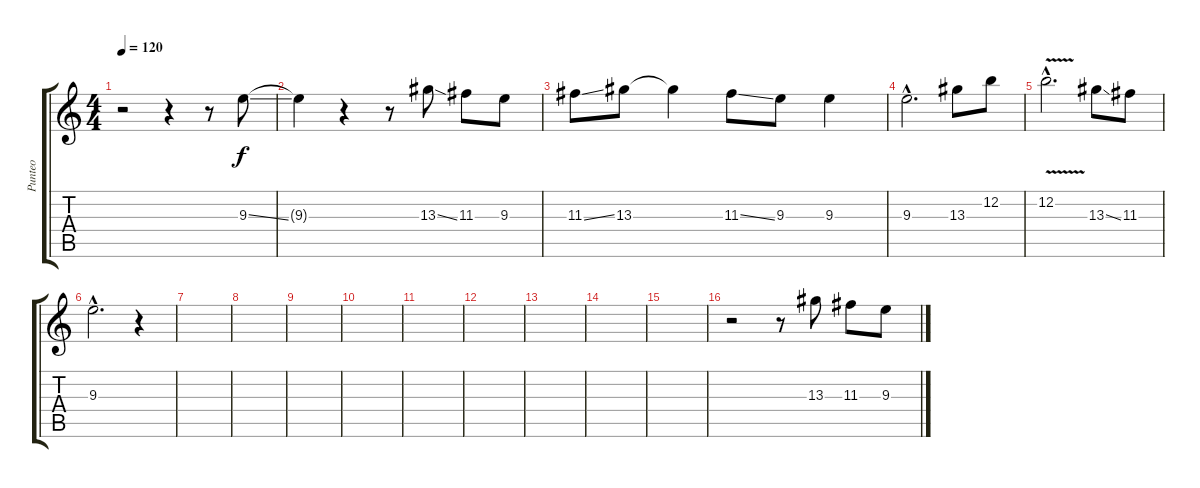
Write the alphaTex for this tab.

\track ("Punteo" "Punteo") {instrument electricguitarjazz}
\staff {score tabs}
\tuning (E4 B3 G3 D3 A2 E2) {hide}
\ts (4 4)
\tempo 120
\clef g2
\ks c
r.2{dy f instrument electricguitarjazz} r.4 r.8 9.3{ss}.8 |
9.3{t}.4 r.4 r.8 13.3{ss}.8 11.3.8 9.3.8 |
11.3{ss}.8 13.3.8 13.3{t}.4 11.3{ss}.8 9.3.8 9.3.4 |
9.3{hac}.2{d} 13.3.8 12.2.8 |
12.2{v hac}.2{d} 13.3{ss}.8 11.3.8 |
9.3{hac}.2{d} r.4 |
|
|
|
|
|
|
|
|
|
r.2 r.8 13.3.8 11.3.8 9.3.8
